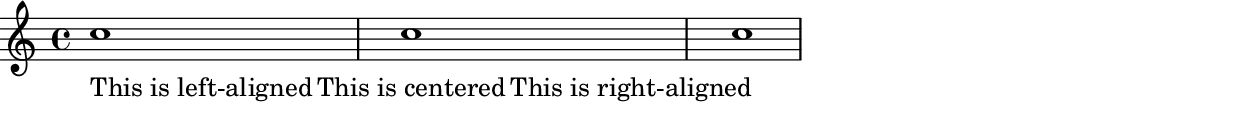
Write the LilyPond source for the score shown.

%% Generated by lilypond-book
%% Options: [exampleindent=10.16\mm,indent=0\mm,line-width=160\mm,paper-height=845.047\pt,paper-width=597.508\pt,papersize='(cons (* 597.508 pt) (* 845.047 pt)),quote,ragged-right]
\include "lilypond-book-preamble.ly"


% ****************************************************************
% Start cut-&-pastable-section
% ****************************************************************

#(ly:set-option 'eps-box-padding 3.000000)



\paper {
  #(set-paper-size '(cons (* 597.508 pt) (* 845.047 pt)))
  indent = 0\mm
  line-width = 160\mm
  % offset the left padding, also add 1mm as lilypond creates cropped
  % images with a little space on the right
  line-width = #(- line-width (* mm  3.000000) (* mm 1))
  line-width = 160\mm - 2.0 * 10.16\mm
  % offset the left padding, also add 1mm as lilypond creates cropped
  % images with a little space on the right
  line-width = #(- line-width (* mm  3.000000) (* mm 1))
  ragged-right = ##t
}

\layout {
  
}




% ****************************************************************
% ly snippet:
% ****************************************************************
\sourcefilename "snippets/lyrics-alignment.ly"
\sourcefileline 0
%% DO NOT EDIT this file manually; it was automatically
%% generated from the LilyPond Wiki
%% (https://wiki.lilypond.community).
%%
%% Make any changes in the Wiki itself, or in
%% `Documentation/snippets/new/`, then run
%% `scripts/auxiliar/makelsr.pl`.
%%
%% This file is in the public domain.

\version "2.24.0"

\header {
%% Translation of GIT committish: a8a85e19654e46d725563e6deba44083ef137a2c
  texidocja = "
歌詞の水平方向の揃え位置は、@code{LyricText} オブジェクトの
@code{self-alignment-X} プロパティをオーバライドすることで設定できます。@c
@code{-1} が左、@code{0} が中央、@code{1} が右になります。@c
@code{#LEFT}, @code{#CENTER}, @code{#RIGHT} を用いることもできます。
"
  doctitleja = "歌詞の揃え位置"

%% Translation of GIT committish: 2f3474d9af596d677ed5b7ce720ae4d0954a6b51
  texidocit = "

L'allineamento orizzontale del testo vocale si imposta attraverso la
proprietà @code{self-alignment-X} dell'oggetto @code{LyricText}.
@code{#-1} è sinistra, @code{#0} è centro e @code{#1} è destra;
si possono usare anche @code{#LEFT}, @code{#CENTER} e @code{#RIGHT}.

"
  doctitleit = "Allineamento del testo vocale"

%% Translation of GIT committish: 41a008e75e2fe29536406cdf0d71c32a4606f2b8
  texidocfr = "
L'alignement horizontal des paroles peut se gérer à l'aide de la
propriété @code{self-alignment-X} de l'objet @code{LyricText}.
Les valeurs @code{-1} ou @code{#LEFT} produiront un alignement par la
gauche, les valeurs @code{0} ou @code{#CENTER} un alignement centré, et
les valeurs @code{1} ou @code{#RIGHT} un alignement par la droite.
"

  doctitlefr = "Alignement des syllabes"

%% Translation of GIT committish: 40a6ee3c77d89a24d34b13790442cdcc95f59d7a
  texidoces = "
La alineación horizontal de la letra se puede ajustar
sobreescribiendo la propiedad @code{self-alignment-X} del objeto
@code{LyricText}.  @code{-1} es izquierda, @code{0} es centrado y
@code{1} es derecha; sin embargo, podemos usar también
@code{#LEFT}, @code{#CENTER} y @code{#RIGHT}.
"
  doctitlees = "Alineación de la letra"

%% Translation of GIT committish: 27b1197f3bae8512c14d946752cd3e40e7c76016

  texidocde = "
Die horizontale Ausrichtung von Gesangstext kann eingestellt werden, indem
man die @code{self-alignment-X}-Eigenschaft des @code{LyricText}-Objekts
verändert.  @code{#-1} bedeutet links, @code{#0} bedeutet mittig und @code{#1}
bedeutet rechts, man kann aber genauso gut auch @code{#LEFT}, @code{#CENTER}
und @code{#RIGHT} benutzen.

"
  doctitlede = "Ausrichtung von Gesangstext"


%% Translation of GIT committish: 8ffecf6be17c6ec2ff87cf31873121a8cce29b09
  texidocca = "
L'alineació horitzontal de la lletra es pot ajustar sobreescrivint
la propietat @code{self-alignment-X} de l'objecte @code{LyricText}.
@code{#-1} és esquerra, @code{#0} és centrat @code{#1} es dreta;
tanmateix, podem usar també @code{#LEFT}, @code{#CENTER} i
@code{#RIGHT}.

"
  doctitleca = "Alineació de la lletra"

  categories = "Really simple, Text, Vocal music"

  texidoc = "
Horizontal alignment for lyrics can be set by overriding the
@code{self-alignment-X} property of the @code{LyricText} object.
@code{-1} is left, @code{0} is center, and @code{1} is right; however,
you can use @code{#LEFT}, @code{#CENTER} and @code{#RIGHT} as well.
"

  doctitle = "Lyrics alignment"
} % begin verbatim


\layout { ragged-right = ##f }

\relative c'' {
  c1
  c1
  c1
}
\addlyrics {
  \once \override LyricText.self-alignment-X = #LEFT
  "This is left-aligned"
  \once \override LyricText.self-alignment-X = #CENTER
  "This is centered"
  \once \override LyricText.self-alignment-X = 1
  "This is right-aligned"
}



% ****************************************************************
% end ly snippet
% ****************************************************************
